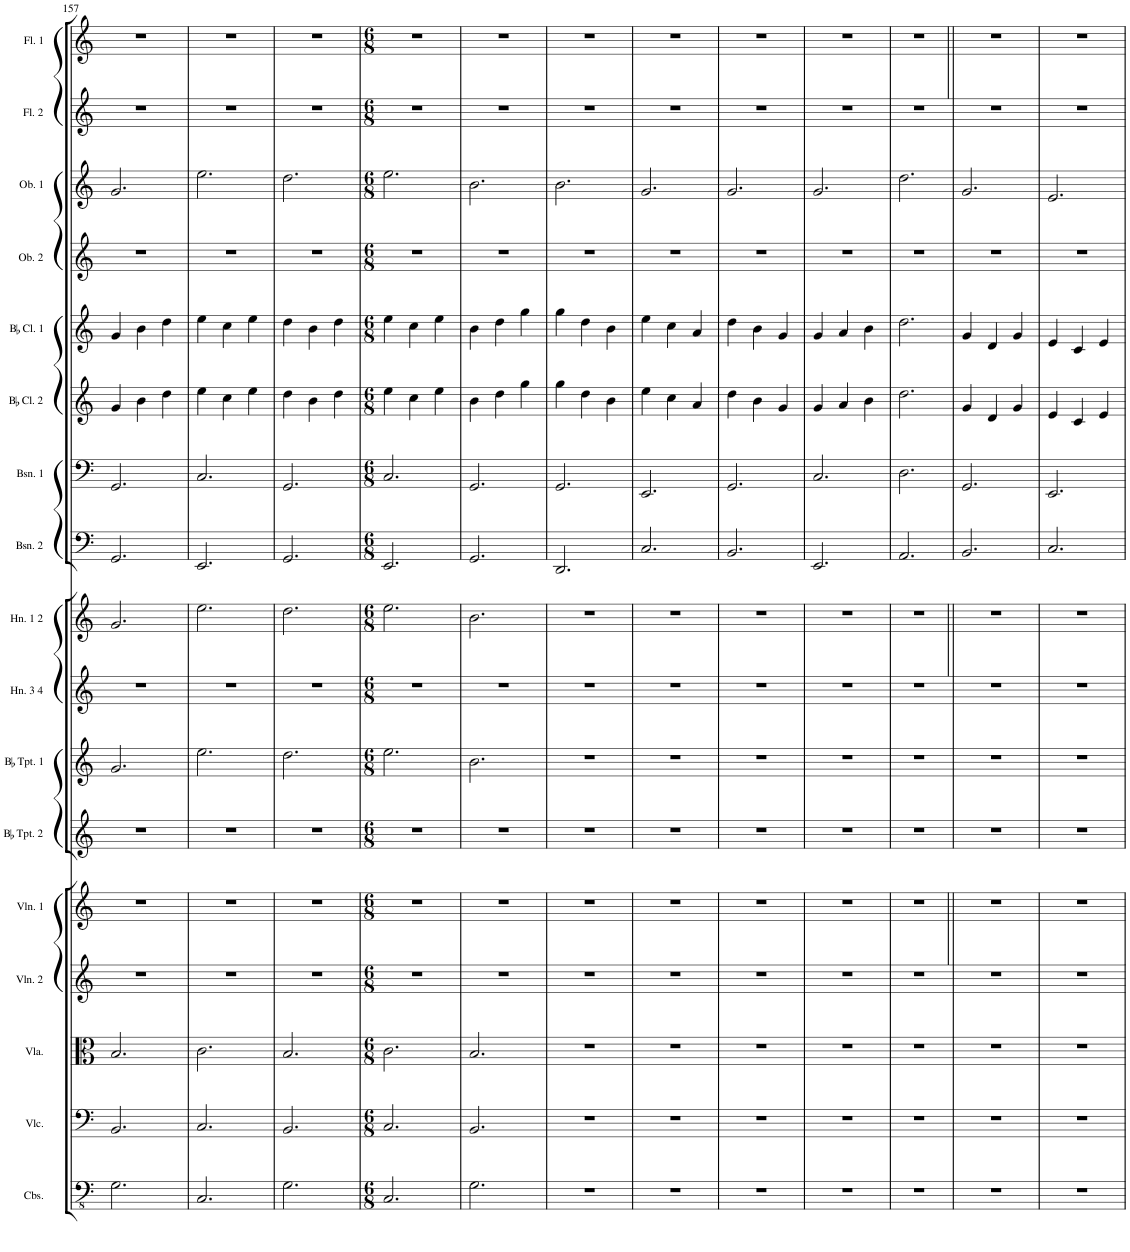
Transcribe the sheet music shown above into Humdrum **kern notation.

**kern	**kern	**kern	**kern	**kern	**kern	**kern	**kern	**kern	**kern	**kern	**kern	**kern	**kern	**kern	**kern	**kern
*part17	*part16	*part15	*part14	*part13	*part12	*part11	*part10	*part9	*part8	*part7	*part6	*part5	*part4	*part3	*part2	*part1
*staff17	*staff16	*staff15	*staff14	*staff13	*staff12	*staff11	*staff10	*staff9	*staff8	*staff7	*staff6	*staff5	*staff4	*staff3	*staff2	*staff1
*I"Contrabass	*I"Violoncello	*I"Viola	*I"Violin 2	*I"Violin 1	*I"BaccidentalFlat Trumpet 2	*I"BaccidentalFlat Trumpet 1	*I"Horn 3 4	*I"Horn 1 2	*I"Bassoon 2	*I"Bassoon 1	*I"BaccidentalFlat Clarinet 2	*I"BaccidentalFlat Clarinet 1	*I"Oboe 2	*I"Oboe 1	*I"Flute 2	*I"Flute 1
*I'Cbs.	*I'Vlc.	*I'Vla.	*I'Vln. 2	*I'Vln. 1	*I'BaccidentalFlat Tpt. 2	*I'BaccidentalFlat Tpt. 1	*I'Hn. 3 4	*I'Hn. 1 2	*I'Bsn. 2	*I'Bsn. 1	*I'BaccidentalFlat Cl. 2	*I'BaccidentalFlat Cl. 1	*I'Ob. 2	*I'Ob. 1	*I'Fl. 2	*I'Fl. 1
!!LO:PB:g=z
*clefFv4	*clefF4	*clefC3	*clefG2	*clefG2	*clefG2	*clefG2	*clefG2	*clefG2	*clefF4	*clefF4	*clefG2	*clefG2	*clefG2	*clefG2	*clefG2	*clefG2
*	*	*	*	*	*ITrd1c2	*	*	*ITrd4c7	*	*	*ITrd1c2	*ITrd1c2	*	*	*	*
*k[]	*k[]	*k[]	*k[]	*k[]	*k[]	*k[]	*k[]	*k[]	*k[]	*k[]	*k[]	*k[]	*k[]	*k[]	*k[]	*k[]
*M6/8	*M6/8	*M6/8	*M6/8	*M6/8	*M6/8	*M6/8	*M6/8	*M6/8	*M6/8	*M6/8	*M6/8	*M6/8	*M6/8	*M6/8	*M6/8	*M6/8
=157	=157	=157	=157	=157	=157	=157	=157	=157	=157	=157	=157	=157	=157	=157	=157	=157
2.GG\	2.BB/	2.B/	2.r	2.r	2.r	2.g/	2.r	2.g/	2.GG/	2.GG/	4g/	4g/	2.r	2.g/	2.r	2.r
.	.	.	.	.	.	.	.	.	.	.	4b\	4b\	.	.	.	.
.	.	.	.	.	.	.	.	.	.	.	4dd\	4dd\	.	.	.	.
=158	=158	=158	=158	=158	=158	=158	=158	=158	=158	=158	=158	=158	=158	=158	=158	=158
2.CC/	2.C/	2.c\	2.r	2.r	2.r	2.ee\	2.r	2.ee\	2.EE/	2.C/	4ee\	4ee\	2.r	2.ee\	2.r	2.r
.	.	.	.	.	.	.	.	.	.	.	4cc\	4cc\	.	.	.	.
.	.	.	.	.	.	.	.	.	.	.	4ee\	4ee\	.	.	.	.
=159	=159	=159	=159	=159	=159	=159	=159	=159	=159	=159	=159	=159	=159	=159	=159	=159
2.GG\	2.BB/	2.B/	2.r	2.r	2.r	2.dd\	2.r	2.dd\	2.GG/	2.GG/	4dd\	4dd\	2.r	2.dd\	2.r	2.r
.	.	.	.	.	.	.	.	.	.	.	4b\	4b\	.	.	.	.
.	.	.	.	.	.	.	.	.	.	.	4dd\	4dd\	.	.	.	.
=160	=160	=160	=160	=160	=160	=160	=160	=160	=160	=160	=160	=160	=160	=160	=160	=160
*M6/8	*M6/8	*M6/8	*M6/8	*M6/8	*M6/8	*M6/8	*M6/8	*M6/8	*M6/8	*M6/8	*M6/8	*M6/8	*M6/8	*M6/8	*M6/8	*M6/8
2.CC/	2.C/	2.c\	2.r	2.r	2.r	2.ee\	2.r	2.ee\	2.EE/	2.C/	4ee\	4ee\	2.r	2.ee\	2.r	2.r
.	.	.	.	.	.	.	.	.	.	.	4cc\	4cc\	.	.	.	.
.	.	.	.	.	.	.	.	.	.	.	4ee\	4ee\	.	.	.	.
=161	=161	=161	=161	=161	=161	=161	=161	=161	=161	=161	=161	=161	=161	=161	=161	=161
2.GG\	2.BB/	2.B/	2.r	2.r	2.r	2.b\	2.r	2.b\	2.GG/	2.GG/	4b\	4b\	2.r	2.b\	2.r	2.r
.	.	.	.	.	.	.	.	.	.	.	4dd\	4dd\	.	.	.	.
.	.	.	.	.	.	.	.	.	.	.	4gg\	4gg\	.	.	.	.
=162	=162	=162	=162	=162	=162	=162	=162	=162	=162	=162	=162	=162	=162	=162	=162	=162
2.r	2.r	2.r	2.r	2.r	2.r	2.r	2.r	2.r	2.DD/	2.GG/	4gg\	4gg\	2.r	2.b\	2.r	2.r
.	.	.	.	.	.	.	.	.	.	.	4dd\	4dd\	.	.	.	.
.	.	.	.	.	.	.	.	.	.	.	4b\	4b\	.	.	.	.
=163	=163	=163	=163	=163	=163	=163	=163	=163	=163	=163	=163	=163	=163	=163	=163	=163
2.r	2.r	2.r	2.r	2.r	2.r	2.r	2.r	2.r	2.C/	2.EE/	4ee\	4ee\	2.r	2.g/	2.r	2.r
.	.	.	.	.	.	.	.	.	.	.	4cc\	4cc\	.	.	.	.
.	.	.	.	.	.	.	.	.	.	.	4a/	4a/	.	.	.	.
=164	=164	=164	=164	=164	=164	=164	=164	=164	=164	=164	=164	=164	=164	=164	=164	=164
2.r	2.r	2.r	2.r	2.r	2.r	2.r	2.r	2.r	2.BB/	2.GG/	4dd\	4dd\	2.r	2.g/	2.r	2.r
.	.	.	.	.	.	.	.	.	.	.	4b\	4b\	.	.	.	.
.	.	.	.	.	.	.	.	.	.	.	4g/	4g/	.	.	.	.
=165	=165	=165	=165	=165	=165	=165	=165	=165	=165	=165	=165	=165	=165	=165	=165	=165
2.r	2.r	2.r	2.r	2.r	2.r	2.r	2.r	2.r	2.EE/	2.C/	4g/	4g/	2.r	2.g/	2.r	2.r
.	.	.	.	.	.	.	.	.	.	.	4a/	4a/	.	.	.	.
.	.	.	.	.	.	.	.	.	.	.	4b\	4b\	.	.	.	.
=166	=166	=166	=166	=166	=166	=166	=166	=166	=166	=166	=166	=166	=166	=166	=166	=166
2.r	2.r	2.r	2.r	2.r	2.r	2.r	2.r	2.r	2.AA/	2.D\	2.dd\	2.dd\	2.r	2.dd\	2.r	2.r
=167||	=167||	=167||	=167||	=167||	=167||	=167||	=167||	=167||	=167||	=167||	=167||	=167||	=167||	=167||	=167||	=167||
2.r	2.r	2.r	2.r	2.r	2.r	2.r	2.r	2.r	2.BB/	2.GG/	4g/	4g/	2.r	2.g/	2.r	2.r
.	.	.	.	.	.	.	.	.	.	.	4d/	4d/	.	.	.	.
.	.	.	.	.	.	.	.	.	.	.	4g/	4g/	.	.	.	.
=168	=168	=168	=168	=168	=168	=168	=168	=168	=168	=168	=168	=168	=168	=168	=168	=168
2.r	2.r	2.r	2.r	2.r	2.r	2.r	2.r	2.r	2.C/	2.EE/	4e/	4e/	2.r	2.e/	2.r	2.r
.	.	.	.	.	.	.	.	.	.	.	4c/	4c/	.	.	.	.
.	.	.	.	.	.	.	.	.	.	.	4e/	4e/	.	.	.	.
=	=	=	=	=	=	=	=	=	=	=	=	=	=	=	=	=
*-	*-	*-	*-	*-	*-	*-	*-	*-	*-	*-	*-	*-	*-	*-	*-	*-
